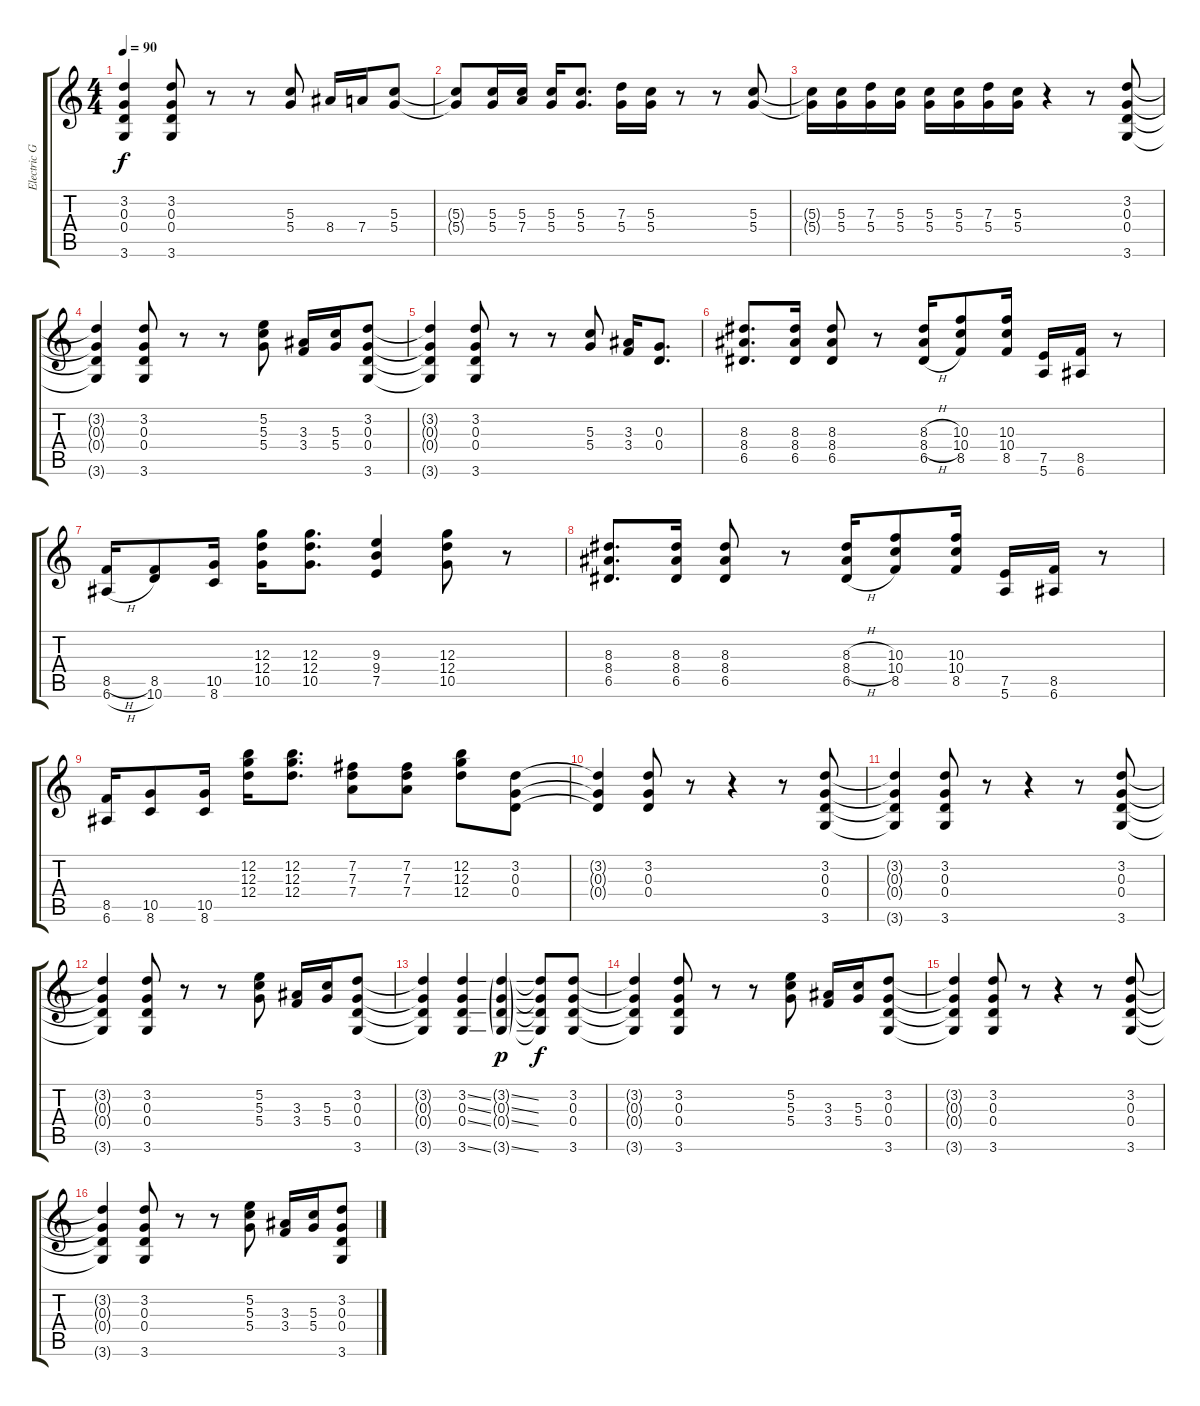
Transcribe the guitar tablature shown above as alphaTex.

\track ("Electric Guitar II" "Electric G") {instrument overdrivenguitar}
\staff {score tabs}
\tuning (E4 B3 G3 D3 A2 E2) {hide}
\ts (4 4)
\tempo 90
\clef g2
\ks c
(3.2{t} 0.3{t} 0.4{t} 3.6{t}).4{dy f} (3.2 0.3 0.4 3.6).8 r.8 r.8 (5.3 5.4).8 8.4.16 7.4.16 (5.3 5.4).8 |
(5.3{t} 5.4{t}).8 (5.3 5.4).16 (5.3 7.4).16 (5.3 5.4).16 (5.3 5.4).8{d} (7.3 5.4).16 (5.3 5.4).16 r.8 r.8 (5.3 5.4).8 |
(5.3{t} 5.4{t}).16 (5.3 5.4).16 (7.3 5.4).16 (5.3 5.4).16 (5.3 5.4).16 (5.3 5.4).16 (7.3 5.4).16 (5.3 5.4).16 r.4 r.8 (3.2 0.3 0.4 3.6).8 |
(3.2{t} 0.3{t} 0.4{t} 3.6{t}).4 (3.2 0.3 0.4 3.6).8 r.8 r.8 (5.2 5.3 5.4).8 (3.3 3.4).16 (5.3 5.4).16 (3.2 0.3 0.4 3.6).8 |
(3.2{t} 0.3{t} 0.4{t} 3.6{t}).4 (3.2 0.3 0.4 3.6).8 r.8 r.8 (5.3 5.4).8 (3.3 3.4).16 (0.3 0.4).8{d} |
(8.3 8.4 6.5).8{d} (8.3 8.4 6.5).16 (8.3 8.4 6.5).8 r.8 (8.3{h} 8.4{h} 6.5{h}).16 (10.3 10.4 8.5).8 (10.3 10.4 8.5).16 (7.5 5.6).16 (8.5 6.6).16 r.8 |
(8.5{h} 6.6{h}).16 (8.5 10.6).8 (10.5 8.6).16 (12.3 12.4 10.5).16 (12.3 12.4 10.5).8{d} (9.3 9.4 7.5).4 (12.3 12.4 10.5).8 r.8 |
(8.3 8.4 6.5).8{d} (8.3 8.4 6.5).16 (8.3 8.4 6.5).8 r.8 (8.3{h} 8.4{h} 6.5{h}).16 (10.3 10.4 8.5).8 (10.3 10.4 8.5).16 (7.5 5.6).16 (8.5 6.6).16 r.8 |
(8.5 6.6).16 (10.5 8.6).8 (10.5 8.6).16 (12.2 12.3 12.4).16 (12.2 12.3 12.4).8{d} (7.2 7.3 7.4).8 (7.2 7.3 7.4).8 (12.2 12.3 12.4).8 (3.2 0.3 0.4).8 |
(3.2{t} 0.3{t} 0.4{t}).4 (3.2 0.3 0.4).8 r.8 r.4 r.8 (3.2 0.3 0.4 3.6).8 |
(3.2{t} 0.3{t} 0.4{t} 3.6{t}).4 (3.2 0.3 0.4 3.6).8 r.8 r.4 r.8 (3.2 0.3 0.4 3.6).8 |
(3.2{t} 0.3{t} 0.4{t} 3.6{t}).4 (3.2 0.3 0.4 3.6).8 r.8 r.8 (5.2 5.3 5.4).8 (3.3 3.4).16 (5.3 5.4).16 (3.2 0.3 0.4 3.6).8 |
(3.2{t} 0.3{t} 0.4{t} 3.6{t}).4 (3.2{ss} 0.3{ss} 0.4{ss} 3.6{ss}).4 (3.2{ss g} 0.3{ss g} 0.4{ss g} 3.6{ss g}).4{dy p} (3.2{t} 0.3{t} 0.4{t} 3.6{t}).8{dy f} (3.2 0.3 0.4 3.6).8 |
(3.2{t} 0.3{t} 0.4{t} 3.6{t}).4 (3.2 0.3 0.4 3.6).8 r.8 r.8 (5.2 5.3 5.4).8 (3.3 3.4).16 (5.3 5.4).16 (3.2 0.3 0.4 3.6).8 |
(3.2{t} 0.3{t} 0.4{t} 3.6{t}).4 (3.2 0.3 0.4 3.6).8 r.8 r.4 r.8 (3.2 0.3 0.4 3.6).8 |
(3.2{t} 0.3{t} 0.4{t} 3.6{t}).4 (3.2 0.3 0.4 3.6).8 r.8 r.8 (5.2 5.3 5.4).8 (3.3 3.4).16 (5.3 5.4).16 (3.2 0.3 0.4 3.6).8
